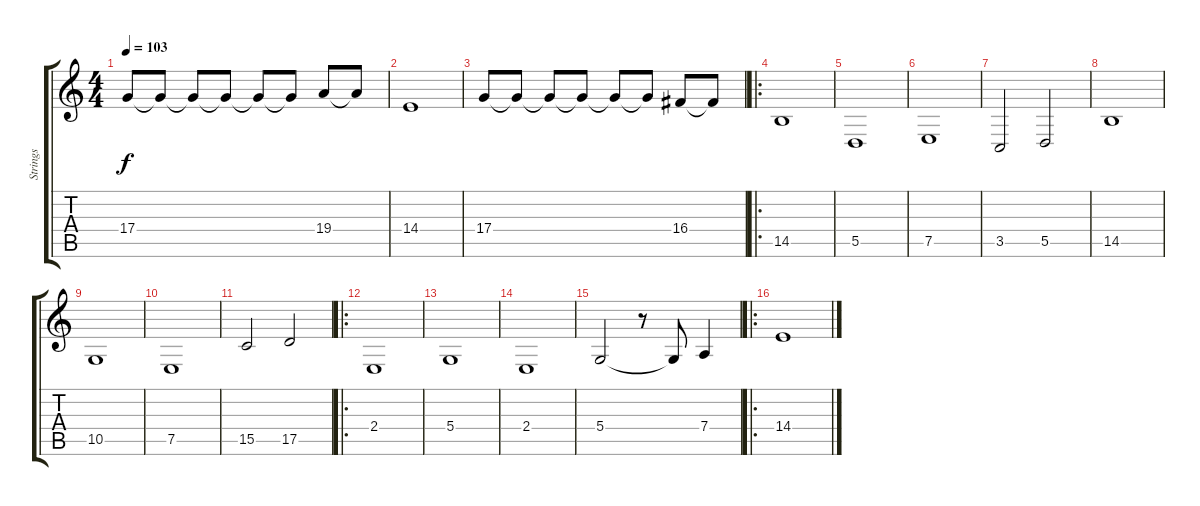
\track ("Strings" "Strings") {instrument stringensemble1}
\staff {score tabs}
\tuning (E4 B3 G3 D3 A2 D2) {hide}
\ts (4 4)
\tempo 103
\clef g2
\ks c
17.4.8{dy f} 17.4{t}.8 17.4{t}.8 17.4{t}.8 17.4{t}.8 17.4{t}.8 19.4.8 19.4{t}.8 |
14.4.1 |
17.4.8 17.4{t}.8 17.4{t}.8 17.4{t}.8 17.4{t}.8 17.4{t}.8 16.4.8 16.4{t}.8 |
\ro
14.5.1 |
5.5.1 |
7.5.1 |
3.5.2 5.5.2 |
14.5.1 |
10.5.1 |
7.5.1 |
15.5.2 17.5.2 |
\ro
2.4.1 |
5.4.1 |
2.4.1 |
5.4.2 r.8 5.4{t}.8 7.4.4 |
\ro
14.4.1
